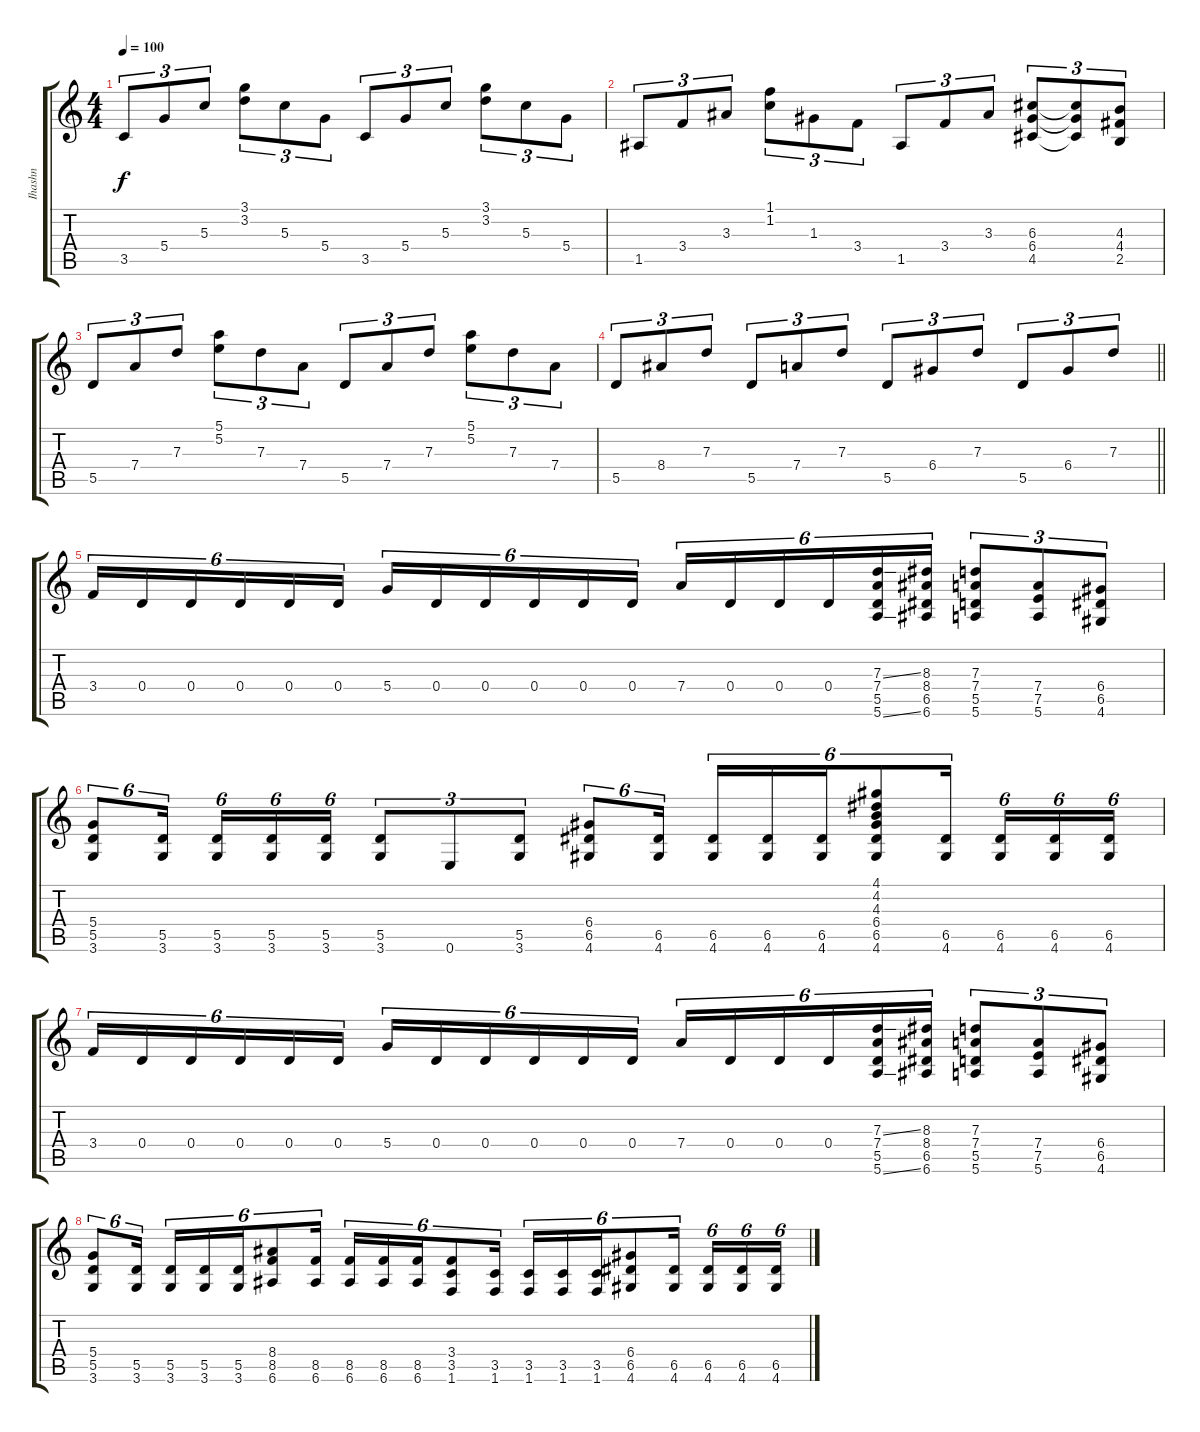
\track ("Ihashn" "Ihashn") {instrument overdrivenguitar}
\staff {score tabs}
\tuning (E4 B3 G3 D3 A2 E2) {hide}
\ts (4 4)
\tempo 100
\clef g2
\ks c
3.5.8{tu (3 2) dy f} 5.4.8{tu (3 2)} 5.3.8{tu (3 2)} (3.1 3.2).8{tu (3 2)} 5.3.8{tu (3 2)} 5.4.8{tu (3 2)} 3.5.8{tu (3 2)} 5.4.8{tu (3 2)} 5.3.8{tu (3 2)} (3.1 3.2).8{tu (3 2)} 5.3.8{tu (3 2)} 5.4.8{tu (3 2)} |
1.5.8{tu (3 2)} 3.4.8{tu (3 2)} 3.3.8{tu (3 2)} (1.1 1.2).8{tu (3 2)} 1.3.8{tu (3 2)} 3.4.8{tu (3 2)} 1.5.8{tu (3 2)} 3.4.8{tu (3 2)} 3.3.8{tu (3 2)} (6.3 6.4 4.5).8{tu (3 2)} (6.3{t} 6.4{t} 4.5{t}).8{tu (3 2)} (4.3 4.4 2.5).8{tu (3 2)} |
5.5.8{tu (3 2)} 7.4.8{tu (3 2)} 7.3.8{tu (3 2)} (5.1 5.2).8{tu (3 2)} 7.3.8{tu (3 2)} 7.4.8{tu (3 2)} 5.5.8{tu (3 2)} 7.4.8{tu (3 2)} 7.3.8{tu (3 2)} (5.1 5.2).8{tu (3 2)} 7.3.8{tu (3 2)} 7.4.8{tu (3 2)} |
\barLineRight lightlight
5.5.8{tu (3 2)} 8.4.8{tu (3 2)} 7.3.8{tu (3 2)} 5.5.8{tu (3 2)} 7.4.8{tu (3 2)} 7.3.8{tu (3 2)} 5.5.8{tu (3 2)} 6.4.8{tu (3 2)} 7.3.8{tu (3 2)} 5.5.8{tu (3 2)} 6.4.8{tu (3 2)} 7.3.8{tu (3 2)} |
3.4.16{tu (6 4)} 0.4.16{tu (6 4)} 0.4.16{tu (6 4)} 0.4.16{tu (6 4)} 0.4.16{tu (6 4)} 0.4.16{tu (6 4)} 5.4.16{tu (6 4)} 0.4.16{tu (6 4)} 0.4.16{tu (6 4)} 0.4.16{tu (6 4)} 0.4.16{tu (6 4)} 0.4.16{tu (6 4)} 7.4.16{tu (6 4)} 0.4.16{tu (6 4)} 0.4.16{tu (6 4)} 0.4.16{tu (6 4)} (7.3{ss} 7.4 5.5 5.6{ss}).16{tu (6 4)} (8.3 8.4 6.5 6.6).16{tu (6 4)} (7.3 7.4 5.5 5.6).8{tu (3 2)} (7.4 7.5 5.6).8{tu (3 2)} (6.4 6.5 4.6).8{tu (3 2)} |
(5.4 5.5 3.6).8{tu (6 4)} (5.5 3.6).16{tu (6 4)} (5.5 3.6).16{tu (6 4)} (5.5 3.6).16{tu (6 4)} (5.5 3.6).16{tu (6 4)} (5.5 3.6).8{tu (3 2)} 0.6.8{tu (3 2)} (5.5 3.6).8{tu (3 2)} (6.4 6.5 4.6).8{tu (6 4)} (6.5 4.6).16{tu (6 4)} (6.5 4.6).16{tu (6 4)} (6.5 4.6).16{tu (6 4)} (6.5 4.6).16{tu (6 4)} (4.1 4.2 4.3 6.4 6.5 4.6).8{tu (6 4)} (6.5 4.6).16{tu (6 4)} (6.5 4.6).16{tu (6 4)} (6.5 4.6).16{tu (6 4)} (6.5 4.6).16{tu (6 4)} |
3.4.16{tu (6 4)} 0.4.16{tu (6 4)} 0.4.16{tu (6 4)} 0.4.16{tu (6 4)} 0.4.16{tu (6 4)} 0.4.16{tu (6 4)} 5.4.16{tu (6 4)} 0.4.16{tu (6 4)} 0.4.16{tu (6 4)} 0.4.16{tu (6 4)} 0.4.16{tu (6 4)} 0.4.16{tu (6 4)} 7.4.16{tu (6 4)} 0.4.16{tu (6 4)} 0.4.16{tu (6 4)} 0.4.16{tu (6 4)} (7.3{ss} 7.4 5.5 5.6{ss}).16{tu (6 4)} (8.3 8.4 6.5 6.6).16{tu (6 4)} (7.3 7.4 5.5 5.6).8{tu (3 2)} (7.4 7.5 5.6).8{tu (3 2)} (6.4 6.5 4.6).8{tu (3 2)} |
(5.4 5.5 3.6).8{tu (6 4)} (5.5 3.6).16{tu (6 4)} (5.5 3.6).16{tu (6 4)} (5.5 3.6).16{tu (6 4)} (5.5 3.6).16{tu (6 4)} (8.4 8.5 6.6).8{tu (6 4)} (8.5 6.6).16{tu (6 4)} (8.5 6.6).16{tu (6 4)} (8.5 6.6).16{tu (6 4)} (8.5 6.6).16{tu (6 4)} (3.4 3.5 1.6).8{tu (6 4)} (3.5 1.6).16{tu (6 4)} (3.5 1.6).16{tu (6 4)} (3.5 1.6).16{tu (6 4)} (3.5 1.6).16{tu (6 4)} (6.4 6.5 4.6).8{tu (6 4)} (6.5 4.6).16{tu (6 4)} (6.5 4.6).16{tu (6 4)} (6.5 4.6).16{tu (6 4)} (6.5 4.6).16{tu (6 4)}
